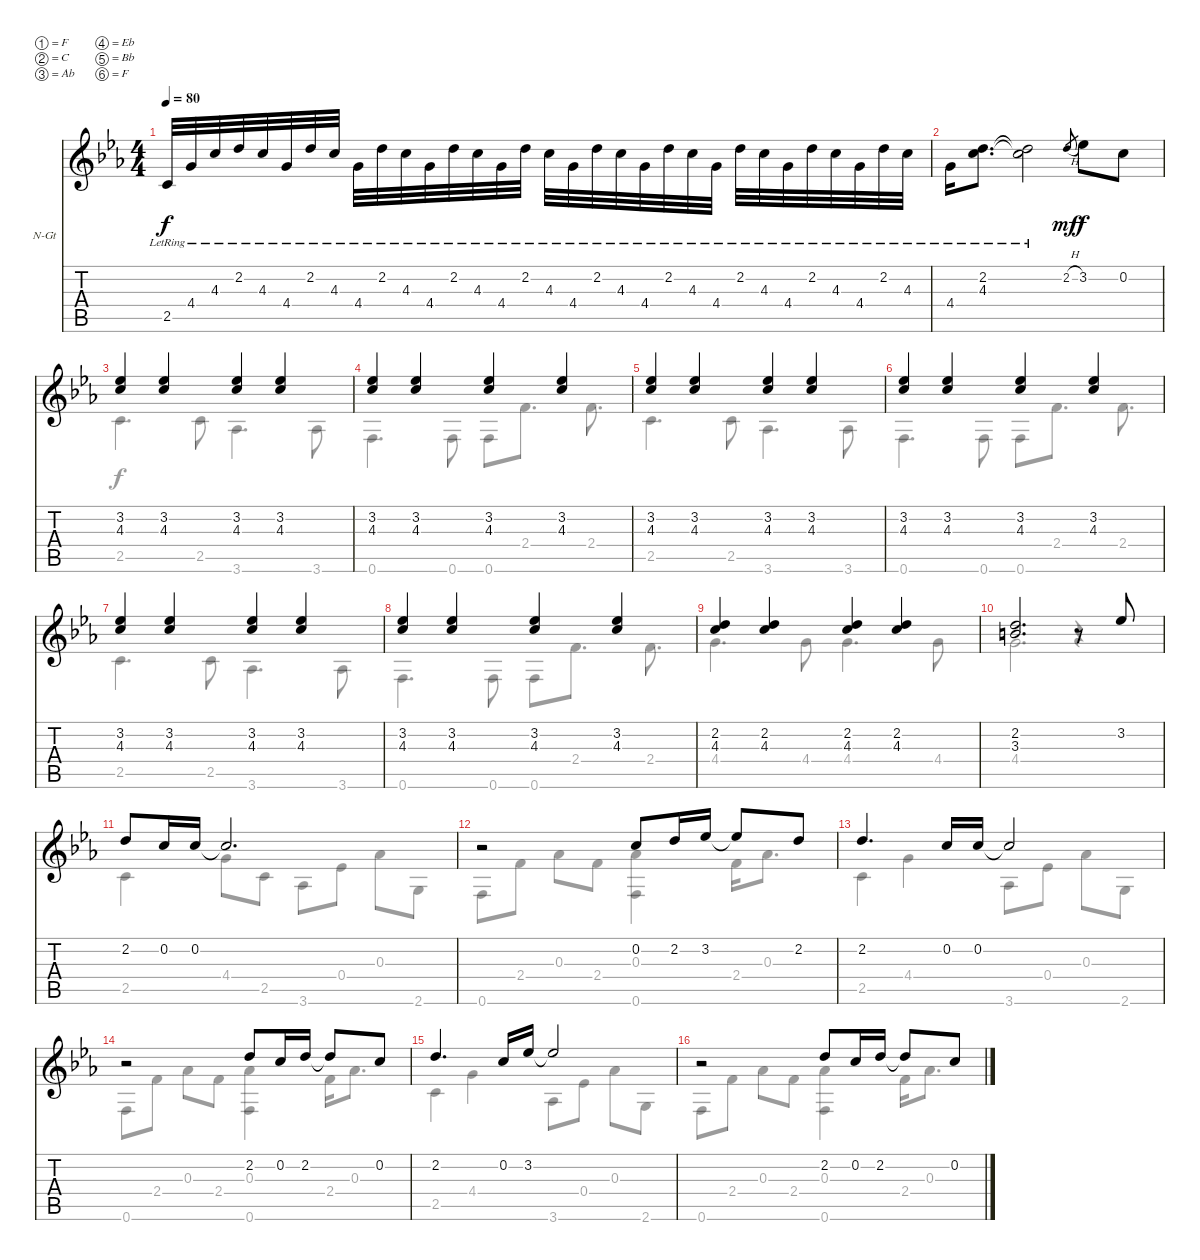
\bracketExtendMode nobrackets
\firstSystemTrackNameOrientation horizontal
\otherSystemsTrackNameOrientation horizontal
\track ("Track 1" "N-Gt") {instrument acousticguitarnylon}
\staff {score tabs}
\tuning (F4 C4 Ab3 Eb3 Bb2 F2)
\voice
\ts (4 4)
\beaming (8 2 2 2 2)
\tempo 80
\clef g2
\ks cminor
2.5{lr}.32{dy f instrument acousticguitarnylon} 4.4{lr}.32 4.3{lr}.32 2.2{lr}.32 4.3{lr}.32 4.4{lr}.32 2.2{lr}.32 4.3{lr}.32 4.4{lr}.32 2.2{lr}.32 4.3{lr}.32 4.4{lr}.32 2.2{lr}.32 4.3{lr}.32 4.4{lr}.32 2.2{lr}.32 4.3{lr}.32 4.4{lr}.32 2.2{lr}.32 4.3{lr}.32 4.4{lr}.32 2.2{lr}.32 4.3{lr}.32 4.4{lr}.32 2.2{lr}.32 4.3{lr}.32 4.4{lr}.32 2.2{lr}.32 4.3{lr}.32 4.4{lr}.32 2.2{lr}.32 4.3{lr}.32 |
4.4{lr}.16 (2.2{lr} 4.3{lr}).8{d} (2.2{lr t} 4.3{lr t}).2 2.2{h}.8{gr dy mf} 3.2.8{dy f} 0.2.8 |
(3.2 4.3).4 (3.2 4.3).4 (3.2 4.3).4 (3.2 4.3).4 |
(3.2 4.3).4 (3.2 4.3).4 (3.2 4.3).4 (3.2 4.3).4 |
(3.2 4.3).4 (3.2 4.3).4 (3.2 4.3).4 (3.2 4.3).4 |
(3.2 4.3).4 (3.2 4.3).4 (3.2 4.3).4 (3.2 4.3).4 |
(3.2 4.3).4 (3.2 4.3).4 (3.2 4.3).4 (3.2 4.3).4 |
(3.2 4.3).4 (3.2 4.3).4 (3.2 4.3).4 (3.2 4.3).4 |
(2.2 4.3).4 (2.2 4.3).4 (2.2 4.3).4 (2.2 4.3).4 |
(2.2 3.3).2{d} r.8 3.2.8 |
2.2.8 0.2.16 0.2.16 0.2{t}.2{d} |
r.2 0.2.8 2.2.16 3.2.16 3.2{t}.8 2.2.8 |
2.2.4{d} 0.2.16 0.2.16 0.2{t}.2 |
r.2 2.2.8 0.2.16 2.2.16 2.2{t}.8 0.2.8 |
2.2.4{d} 0.2.16 3.2.16 3.2{t}.2 |
r.2 2.2.8 0.2.16 2.2.16 2.2{t}.8 0.2.8
\voice
\clef g2
\ottava regular
\simile none
\ks cminor
|
|
2.5.4{d} 2.5.8 3.6.4{d} 3.6.8 |
0.6.4{d} 0.6.8 0.6.8 2.4.8{d} 2.4.8{d} |
2.5.4{d} 2.5.8 3.6.4{d} 3.6.8 |
0.6.4{d} 0.6.8 0.6.8 2.4.8{d} 2.4.8{d} |
2.5.4{d} 2.5.8 3.6.4{d} 3.6.8 |
0.6.4{d} 0.6.8 0.6.8 2.4.8{d} 2.4.8{d} |
4.4.4{d} 4.4.8 4.4.4{d} 4.4.8 |
4.4.2{d} r.4 |
2.5.4 4.4.8 2.5.8 3.6.8 0.4.8 0.3.8 2.6.8 |
0.6.8 2.4.8 0.3.8 2.4.8 (0.3 0.6).4 2.4.16 0.3.8{d} |
2.5.4 4.4.4 3.6.8 0.4.8 0.3.8 2.6.8 |
0.6.8 2.4.8 0.3.8 2.4.8 (0.3 0.6).4 2.4.16 0.3.8{d} |
2.5.4 4.4.4 3.6.8 0.4.8 0.3.8 2.6.8 |
0.6.8 2.4.8 0.3.8 2.4.8 (0.3 0.6).4 2.4.16 0.3.8{d}
